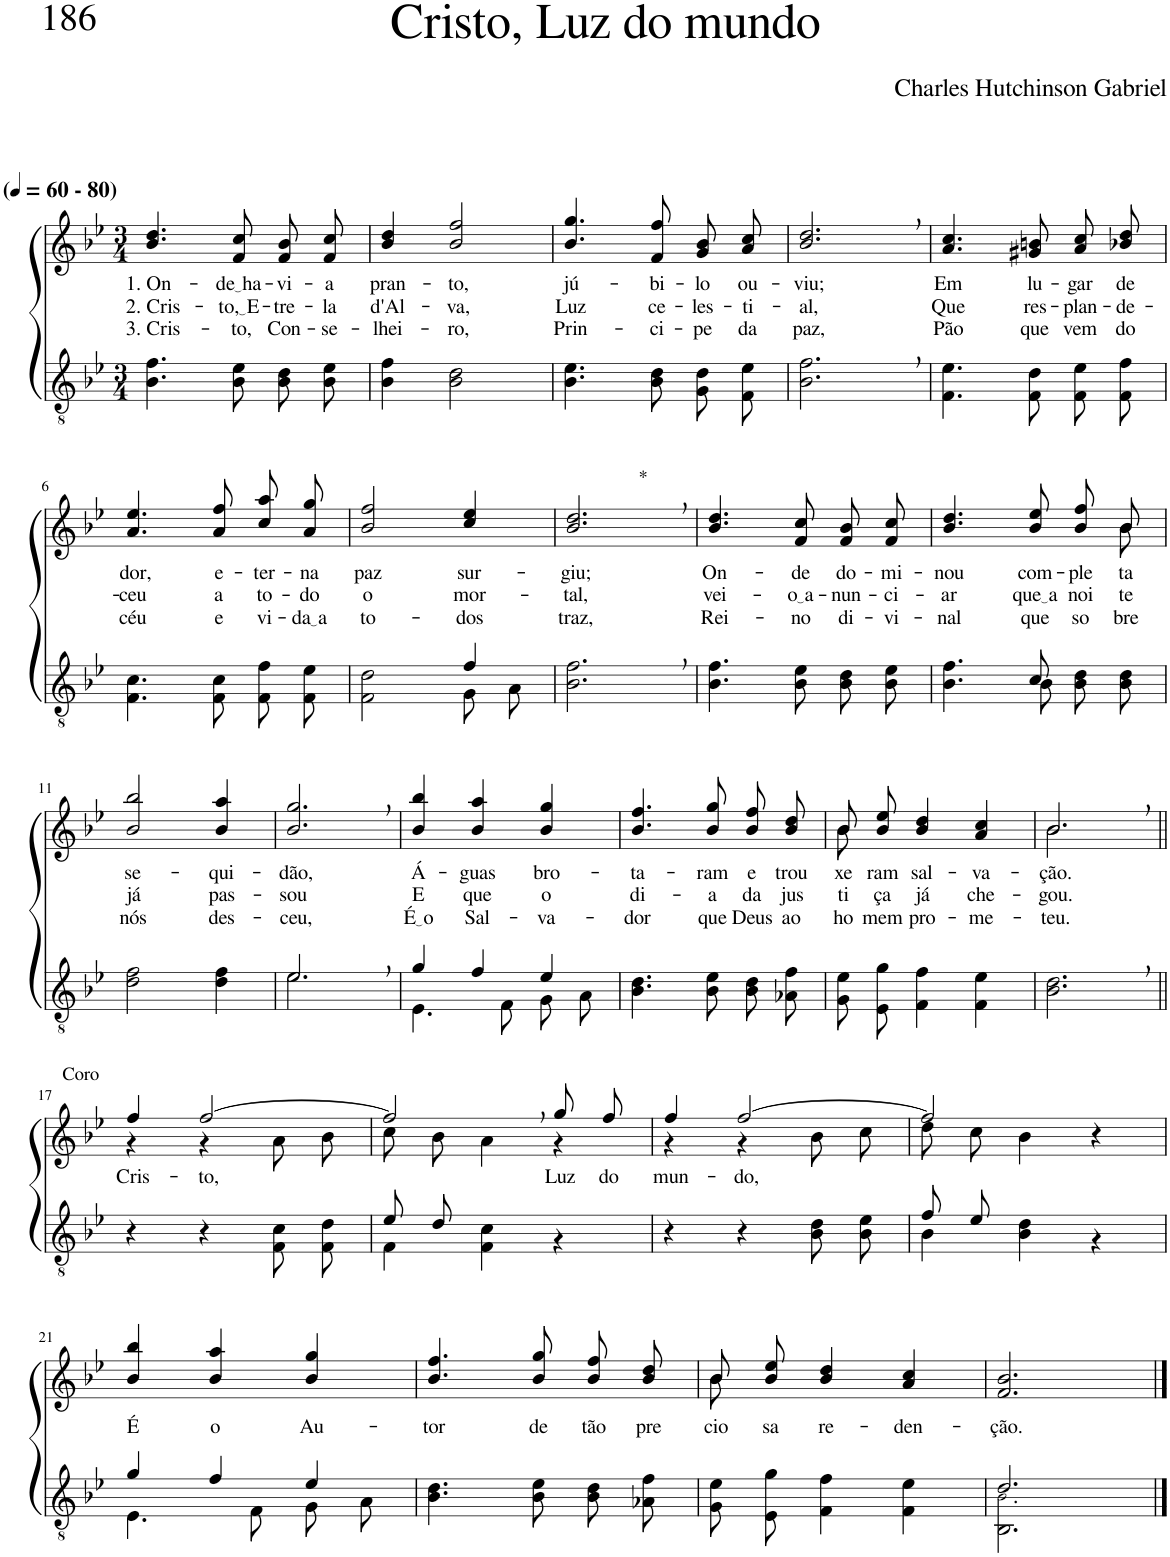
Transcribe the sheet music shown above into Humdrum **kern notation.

**kern	**kern	**text	**text	**text
*part2	*part1	*part1	*part1	*part1
*staff2	*staff1	*staff1	*staff1	*staff1
*I"Parte III e IV	*I"Parte I e II	*	*	*
*clefGv2	*clefG2	*	*	*
*Trd4c7	*Trd4c7	*	*	*
*k[b-e-]	*k[b-e-]	*	*	*
*M3/4	*M3/4	*	*	*
*MM60	*MM60	*	*	*
=1	=1	=1	=1	=1
!	!LO:TX:a:B:t=(	!	!	!
!	!LO:TX:a:B:t=- 80)	!	!	!
!	!	!LO:LY:b	!LO:LY:b	!LO:LY:b
4.B-\ 4.f\	4.b-/ 4.dd/	1. On-	2. Cris-	3. Cris-
!	!	!LO:LY:b	!LO:LY:b	!LO:LY:b
8B-\ 8e-\	8f/ 8cc/	de ha	to, E	-to,
!	!	!LO:LY:b	!LO:LY:b	!LO:LY:b
8B-\ 8d\L	8f/ 8b-/L	-vi-	-tre-	Con-
!	!	!LO:LY:b	!LO:LY:b	!LO:LY:b
8B-\ 8e-\J	8f/ 8cc/J	-a	-la	-se-
=2	=2	=2	=2	=2
!	!	!LO:LY:b	!LO:LY:b	!LO:LY:b
4B-\ 4f\	4b-/ 4dd/	pran-	d'Al-	-lhei-
!	!	!LO:LY:b	!LO:LY:b	!LO:LY:b
2B-\ 2d\	2b-/ 2ff/	-to,	-va,	-ro,
=3	=3	=3	=3	=3
!	!	!LO:LY:b	!LO:LY:b	!LO:LY:b
4.B-\ 4.e-\	4.b-/ 4.gg/	jú-	Luz	Prin-
!	!	!LO:LY:b	!LO:LY:b	!LO:LY:b
8B-\ 8d\	8f/ 8ff/	-bi-	ce-	-ci-
!	!	!LO:LY:b	!LO:LY:b	!LO:LY:b
8G\ 8d\L	8g/ 8b-/L	-lo	-les-	-pe
!	!	!LO:LY:b	!LO:LY:b	!LO:LY:b
8F\ 8e-\J	8a/ 8cc/J	ou-	-ti-	da
=4	=4	=4	=4	=4
!	!	!LO:LY:b	!LO:LY:b	!LO:LY:b
2.B-\, 2.f\,	2.b-/, 2.dd/,	-viu;	-al,	paz,
=5	=5	=5	=5	=5
!	!	!LO:LY:b	!LO:LY:b	!LO:LY:b
4.F\ 4.e-\	4.a/ 4.cc/	Em	Que	Pão
!	!	!LO:LY:b	!LO:LY:b	!LO:LY:b
8F\ 8d\	8g#X/ 8bn/	lu-	res-	que
!	!	!LO:LY:b	!LO:LY:b	!LO:LY:b
8F\ 8e-\L	8a\ 8cc\L	-gar	-plan-	vem
!	!	!LO:LY:b	!LO:LY:b	!LO:LY:b
8F\ 8f\J	8b-X\ 8dd\J	de	-de-	do
!!LO:LB:g=z
=6	=6	=6	=6	=6
!	!	!LO:LY:b	!LO:LY:b	!LO:LY:b
4.F\ 4.c\	4.a/ 4.ee-/	dor,	-ceu	céu
!	!	!LO:LY:b	!LO:LY:b	!LO:LY:b
8F\ 8c\	8a/ 8ff/	e-	a	e
!	!	!LO:LY:b	!LO:LY:b	!LO:LY:b
8F\ 8f\L	8cc\ 8aa\L	-ter-	to-	vi-
!	!	!LO:LY:b	!LO:LY:b	!LO:LY:b
8F\ 8e-\J	8a\ 8gg\J	-na	-do	da a
=7	=7	=7	=7	=7
*^	*	*	*	*
!	!	!	!LO:LY:b	!LO:LY:b	!LO:LY:b
2ryy	2F\ 2d\	2b-/ 2ff/	paz	o	to-
!	!	!	!LO:LY:b	!LO:LY:b	!LO:LY:b
4f/	8G\L	4cc/ 4ee-/	sur-	mor-	-dos
.	8A\J	.	.	.	.
=8	=8	=8	=8	=8	=8
!	!	!LO:TX:a:t=*	!	!	!
!	!	!	!LO:LY:b	!LO:LY:b	!LO:LY:b
*v	*v	*	*	*	*
2.B-\, 2.f\,	2.b-/, 2.dd/,	-giu;	-tal,	traz,
=9	=9	=9	=9	=9
!	!	!LO:LY:b	!LO:LY:b	!LO:LY:b
4.B-\ 4.f\	4.b-/ 4.dd/	On-	vei-	Rei-
!	!	!LO:LY:b	!LO:LY:b	!LO:LY:b
8B-\ 8e-\	8f/ 8cc/	-de	o a	-no
!	!	!LO:LY:b	!LO:LY:b	!LO:LY:b
8B-\ 8d\L	8f/ 8b-/L	do-	-nun-	di-
!	!	!LO:LY:b	!LO:LY:b	!LO:LY:b
8B-\ 8e-\J	8f/ 8cc/J	-mi-	-ci-	-vi-
=10	=10	=10	=10	=10
*^	*	*	*	*
!	!	!	!LO:LY:b	!LO:LY:b	!LO:LY:b
*	*	*^	*	*	*
4.B-\ 4.f\	4.ryy	4.b-/ 4.dd/	8ryy	-nou	-ar	-nal
!	!	!	!	!LO:LY:b	!LO:LY:b	!LO:LY:b
*	*	*v	*v	*	*	*
8B-\	8c/	8b-/ 8ee-/	com-	que a	que
!	!	!	!LO:LY:b	!LO:LY:b	!LO:LY:b
8B-\ 8d\L	4ryy	8b-\ 8ff\L	-ple-	noi-	so-
*	*	*^	*	*	*
!	!	!	!	!LO:LY:b	!LO:LY:b	!LO:LY:b
8B-\ 8d\J	.	8b-\J	8b-\	-ta	-te	-bre
*v	*v	*	*	*	*	*
!!LO:LB:g=z
=11	=11	=11	=11	=11	=11
!	!	!	!LO:LY:b	!LO:LY:b	!LO:LY:b
*	*v	*v	*	*	*
2d\ 2f\	2b-/ 2bb-/	se-	já	nós
!	!	!LO:LY:b	!LO:LY:b	!LO:LY:b
4d\ 4f\	4b-/ 4aa/	-qui-	pas-	des-
=12	=12	=12	=12	=12
*^	*	*	*	*
!	!	!	!LO:LY:b	!LO:LY:b	!LO:LY:b
2.e-,\	2.e-/	2.b-/, 2.gg/,	-dão,	-sou	-ceu,
=13	=13	=13	=13	=13	=13
!	!	!	!LO:LY:b	!LO:LY:b	!LO:LY:b
4g/	4.E-\	4b-/ 4bb-/	Á-	E	É o
!	!	!	!LO:LY:b	!LO:LY:b	!LO:LY:b
4f/	.	4b-/ 4aa/	-guas	que	Sal-
.	8F\	.	.	.	.
!	!	!	!LO:LY:b	!LO:LY:b	!LO:LY:b
4e-/	8G\L	4b-/ 4gg/	bro-	o	-va-
.	8A\J	.	.	.	.
=14	=14	=14	=14	=14	=14
!	!	!	!LO:LY:b	!LO:LY:b	!LO:LY:b
*v	*v	*	*	*	*
4.B-\ 4.d\	4.b-/ 4.ff/	-ta-	di-	-dor
!	!	!LO:LY:b	!LO:LY:b	!LO:LY:b
8B-\ 8e-\	8b-/ 8gg/	-ram	-a	que
!	!	!LO:LY:b	!LO:LY:b	!LO:LY:b
8B-\ 8d\L	8b-\ 8ff\L	e	da	Deus
!	!	!LO:LY:b	!LO:LY:b	!LO:LY:b
8A-X\ 8f\J	8b-\ 8dd\J	trou-	jus-	ao
=15	=15	=15	=15	=15
*	*^	*	*	*
!	!	!	!LO:LY:b	!LO:LY:b	!LO:LY:b
8G\ 8e-\L	8b-\L	8b-\	-xe-	ti-	ho-
!	!	!	!LO:LY:b	!LO:LY:b	!LO:LY:b
8E-\ 8g\J	8b-\ 8ee-\J	2ryy	-ram	-ça	-mem
!	!	!	!LO:LY:b	!LO:LY:b	!LO:LY:b
4F\ 4f\	4b-/ 4dd/	.	sal-	já	pro-
!	!	!	!LO:LY:b	!LO:LY:b	!LO:LY:b
4F\ 4e-\	4a/ 4cc/	.	-va-	che-	-me-
.	.	8ryy	.	.	.
=16	=16	=16	=16	=16	=16
!	!	!	!LO:LY:b	!LO:LY:b	!LO:LY:b
2.B-\, 2.d\,	2.b-,\	2.b-/	-ção.	-gou.	-teu.
!!LO:LB:g=z	!!
=17||	=17||	=17||	=17||	=17||	=17||
!	!LO:TX:a:t=Coro	!	!	!	!
!	!	!	!LO:LY:b	!	!
4r	4ff/	4r	Cris-	.	.
!	!	!	!LO:LY:b	!	!
4r	[2ff/	4r	-to,	.	.
8F/ 8c/L	.	8a\L	.	.	.
8F/ 8d/J	.	8b-\J	.	.	.
=18	=18	=18	=18	=18	=18
*^	*	*	*	*	*
8e-/L	4F\	2ff,/]	8cc\L	.	.	.
8d/J	.	.	8b-\J	.	.	.
2ryy	4F\ 4c\	.	4a\	.	.	.
!	!	!	!	!LO:LY:b	!	!
.	4r	8gg/L	4r	Luz	.	.
!	!	!	!	!LO:LY:b	!	!
.	.	8ff/J	.	do	.	.
*v	*v	*	*	*	*	*
=19	=19	=19	=19	=19	=19
!	!	!	!LO:LY:b	!	!
4r	4ff/	4r	mun-	.	.
!	!	!	!LO:LY:b	!	!
4r	[2ff/	4r	-do,	.	.
8B-\ 8d\L	.	8b-\L	.	.	.
8B-\ 8e-\J	.	8cc\J	.	.	.
=20	=20	=20	=20	=20	=20
*^	*	*	*	*	*
8f/L	4B-\	2ff/]	8dd\L	.	.	.
8e-/J	.	.	8cc\J	.	.	.
2ryy	4B-\ 4d\	.	4b-\	.	.	.
.	4r	4r	4ryy	.	.	.
!!LO:LB:g=z
=21	=21	=21	=21	=21	=21	=21
!	!	!	!	!LO:LY:b	!	!
*	*	*v	*v	*	*	*
4g/	4.E-\	4b-/ 4bb-/	É	.	.
!	!	!	!LO:LY:b	!	!
4f/	.	4b-/ 4aa/	o	.	.
.	8F\	.	.	.	.
!	!	!	!LO:LY:b	!	!
4e-/	8G\L	4b-/ 4gg/	Au-	.	.
.	8A\J	.	.	.	.
=22	=22	=22	=22	=22	=22
!	!	!	!LO:LY:b	!	!
*v	*v	*	*	*	*
4.B-\ 4.d\	4.b-/ 4.ff/	-tor	.	.
!	!	!LO:LY:b	!	!
8B-\ 8e-\	8b-/ 8gg/	de	.	.
!	!	!LO:LY:b	!	!
8B-\ 8d\L	8b-\ 8ff\L	tão	.	.
!	!	!LO:LY:b	!	!
8A-X\ 8f\J	8b-\ 8dd\J	pre-	.	.
=23	=23	=23	=23	=23
*	*^	*	*	*
!	!	!	!LO:LY:b	!	!
8G\ 8e-\L	8b-\L	8b-\	-cio-	.	.
!	!	!	!LO:LY:b	!	!
8E-\ 8g\J	8b-\ 8ee-\J	2ryy	-sa	.	.
!	!	!	!LO:LY:b	!	!
4F\ 4f\	4b-/ 4dd/	.	re-	.	.
!	!	!	!LO:LY:b	!	!
4F\ 4e-\	4a/ 4cc/	.	-den-	.	.
.	.	8ryy	.	.	.
=24	=24	=24	=24	=24	=24
*^	*	*	*	*	*
!	!	!	!	!LO:LY:b	!	!
*	*	*v	*v	*	*	*
2.d/	2.BB-\ 2.B-!\	2.f/ 2.b-/	-ção.	.	.
*v	*v	*	*	*	*
==	==	==	==	==
*-	*-	*-	*-	*-
